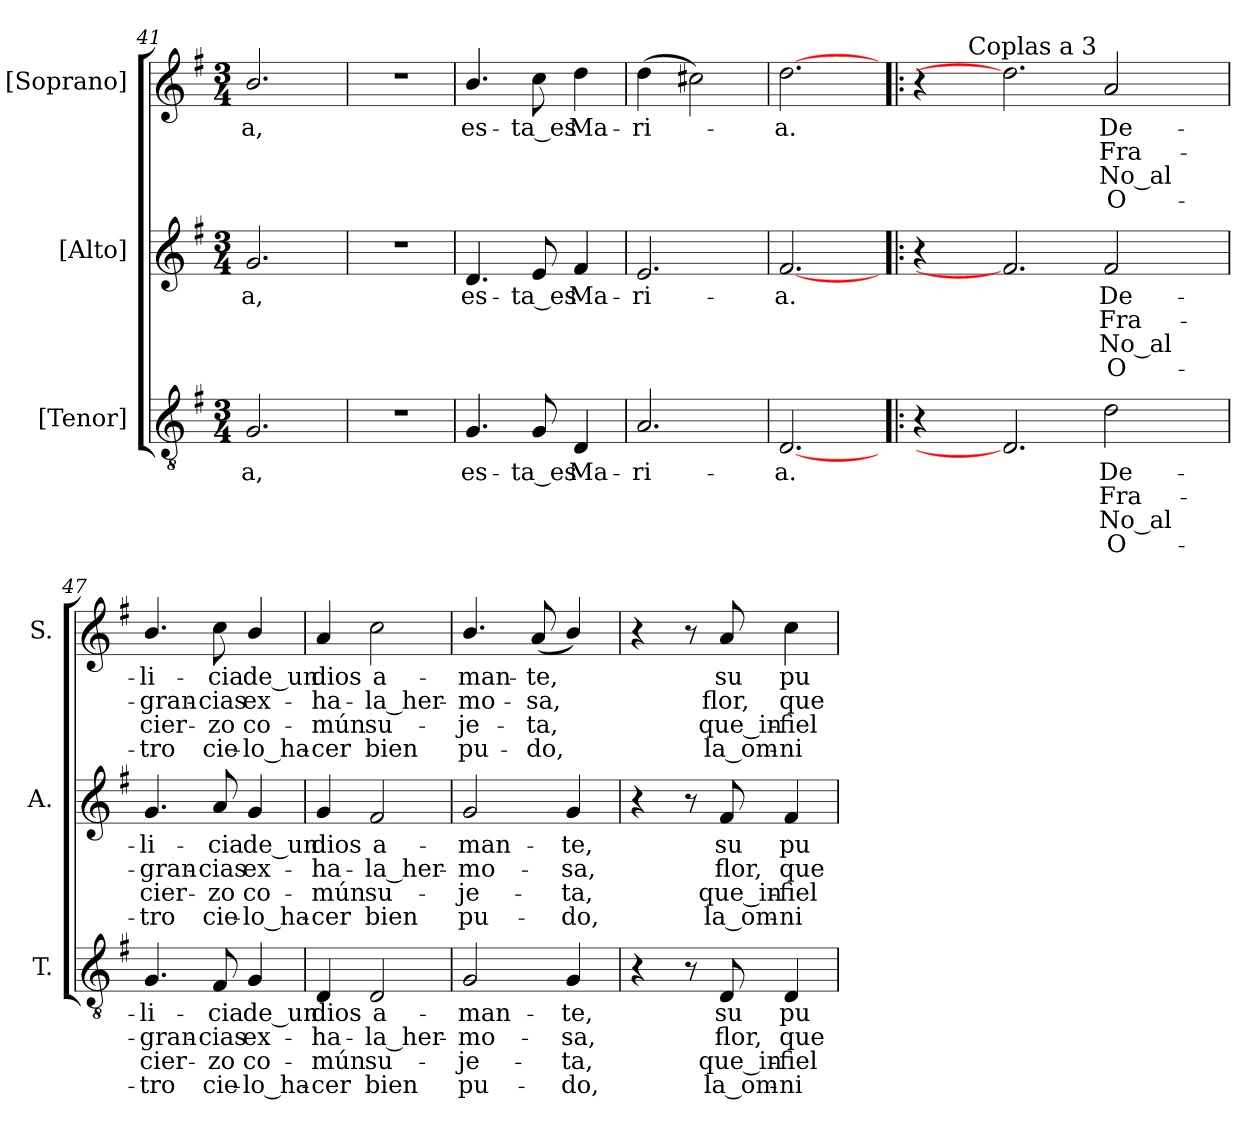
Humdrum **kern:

**kern	**text	**text	**text	**text	**kern	**text	**text	**text	**text	**kern	**text	**text	**text	**text
*part3	*part3	*part3	*part3	*part3	*part2	*part2	*part2	*part2	*part2	*part1	*part1	*part1	*part1	*part1
*staff3	*staff3	*staff3	*staff3	*staff3	*staff2	*staff2	*staff2	*staff2	*staff2	*staff1	*staff1	*staff1	*staff1	*staff1
*I"[Tenor]	*	*	*	*	*I"[Alto]	*	*	*	*	*I"[Soprano]	*	*	*	*
*I'T.	*	*	*	*	*I'A.	*	*	*	*	*I'S.	*	*	*	*
*clefGv2	*	*	*	*	*clefG2	*	*	*	*	*clefG2	*	*	*	*
*ITrd7c12	*	*	*	*	*	*	*	*	*	*	*	*	*	*
*k[f#]	*	*	*	*	*k[f#]	*	*	*	*	*k[f#]	*	*	*	*
*G:	*	*	*	*	*G:	*	*	*	*	*G:	*	*	*	*
*M3/4	*	*	*	*	*M3/4	*	*	*	*	*M3/4	*	*	*	*
=41	=41	=41	=41	=41	=41	=41	=41	=41	=41	=41	=41	=41	=41	=41
!	!LO:LY:b:color=#000000	!	!	!	!	!	!	!	!	!	!	!	!	!
!	!	!	!	!	!	!LO:LY:b:color=#000000	!	!	!	!	!	!	!	!
!	!	!	!	!	!	!	!	!	!	!	!LO:LY:b:color=#000000	!	!	!
2.GGi/	-a,	.	.	.	2.gi/	-a,	.	.	.	2.bi/	-a,	.	.	.
=42	=42	=42	=42	=42	=42	=42	=42	=42	=42	=42	=42	=42	=42	=42
!LO:N:vis=1	!	!	!	!	!LO:N:vis=1	!	!	!	!	!LO:N:vis=1	!	!	!	!
2.r	.	.	.	.	2.r	.	.	.	.	2.r	.	.	.	.
=43	=43	=43	=43	=43	=43	=43	=43	=43	=43	=43	=43	=43	=43	=43
!	!LO:LY:b:color=#000000	!	!	!	!	!	!	!	!	!	!	!	!	!
!	!	!	!	!	!	!LO:LY:b:color=#000000	!	!	!	!	!	!	!	!
!	!	!	!	!	!	!	!	!	!	!	!LO:LY:b:color=#000000	!	!	!
4.GGi/	es-	.	.	.	4.di/	es-	.	.	.	4.bi/	es-	.	.	.
!	!LO:LY:b:color=#000000	!	!	!	!	!	!	!	!	!	!	!	!	!
!	!	!	!	!	!	!LO:LY:b:color=#000000	!	!	!	!	!	!	!	!
!	!	!	!	!	!	!	!	!	!	!	!LO:LY:b:color=#000000	!	!	!
8GGi/	-ta_es	.	.	.	8ei/	-ta_es	.	.	.	8cci\	-ta_es	.	.	.
!	!LO:LY:b:color=#000000	!	!	!	!	!	!	!	!	!	!	!	!	!
!	!	!	!	!	!	!LO:LY:b:color=#000000	!	!	!	!	!	!	!	!
!	!	!	!	!	!	!	!	!	!	!	!LO:LY:b:color=#000000	!	!	!
4DDi/	Ma-	.	.	.	4f#i/	Ma-	.	.	.	4ddi\	Ma-	.	.	.
=44	=44	=44	=44	=44	=44	=44	=44	=44	=44	=44	=44	=44	=44	=44
!	!LO:LY:b:color=#000000	!	!	!	!	!	!	!	!	!	!	!	!	!
!	!	!	!	!	!	!LO:LY:b:color=#000000	!	!	!	!	!	!	!	!
!	!	!	!	!	!	!	!	!	!	!	!LO:LY:b:color=#000000	!	!	!
2.AAi/	-ri-	.	.	.	2.ei/	-ri-	.	.	.	(4ddi\	-ri-	.	.	.
.	.	.	.	.	.	.	.	.	.	2cc#Xi\)	.	.	.	.
=45	=45	=45	=45	=45	=45	=45	=45	=45	=45	=45	=45	=45	=45	=45
!	!LO:LY:b:color=#000000	!	!	!	!	!	!	!	!	!	!	!	!	!
!	!	!	!	!	!	!LO:LY:b:color=#000000	!	!	!	!	!	!	!	!
!	!	!	!	!	!	!	!	!	!	!	!LO:LY:b:color=#000000	!	!	!
[2.DDi	-a.	.	.	.	[2.f#i	-a.	.	.	.	[2.ddi	-a.	.	.	.
!!LO:LB:g=z
=46!|:	=46!|:	=46!|:	=46!|:	=46!|:	=46!|:	=46!|:	=46!|:	=46!|:	=46!|:	=46!|:	=46!|:	=46!|:	=46!|:	=46!|:
*	*	*	*	*	*	*	*	*	*	*^	*	*	*	*
4r	.	.	.	.	4r	.	.	.	.	4r	16ryy	.	.	.	.
.	.	.	.	.	.	.	.	.	.	.	32ryy	.	.	.	.
.	.	.	.	.	.	.	.	.	.	.	64ryy	.	.	.	.
.	.	.	.	.	.	.	.	.	.	.	128ryy	.	.	.	.
.	.	.	.	.	.	.	.	.	.	.	1024ryy	.	.	.	.
!	!	!	!	!	!	!	!	!	!	!	!LO:TX:a:t=Coplas a 3	!	!	!	!
.	.	.	.	.	.	.	.	.	.	.	1ryy	.	.	.	.
2.DDi]	.	.	.	.	2.f#i]	.	.	.	.	2.ddi]	.	.	.	.	.
!	!LO:LY:b:color=#000000	!LO:LY:b:color=#000000	!LO:LY:b:color=#000000	!LO:LY:b:color=#000000	!	!	!	!	!	!	!	!	!	!	!
!	!	!	!	!	!	!LO:LY:b:color=#000000	!LO:LY:b:color=#000000	!LO:LY:b:color=#000000	!LO:LY:b:color=#000000	!	!	!	!	!	!
!	!	!	!	!	!	!	!	!	!	!	!	!LO:LY:b:color=#000000	!LO:LY:b:color=#000000	!LO:LY:b:color=#000000	!LO:LY:b:color=#000000
2Di\	De-	Fra-	No_al	O-	2f#i/	De-	Fra-	No_al	O-	2ai/	.	De-	Fra-	No_al	O-
.	.	.	.	.	.	.	.	.	.	.	4ryy	.	.	.	.
.	.	.	.	.	.	.	.	.	.	.	8ryy	.	.	.	.
.	.	.	.	.	.	.	.	.	.	.	256..ryy	.	.	.	.
*	*	*	*	*	*	*	*	*	*	*v	*v	*	*	*	*
=47	=47	=47	=47	=47	=47	=47	=47	=47	=47	=47	=47	=47	=47	=47
*	*	*	*	*	*	*	*	*	*	*^	*	*	*	*
!	!LO:LY:b:color=#000000	!LO:LY:b:color=#000000	!LO:LY:b:color=#000000	!LO:LY:b:color=#000000	!	!	!	!	!	!	!	!	!	!	!
*	*	*	*	*	*	*	*	*	*	*v	*v	*	*	*	*
*	*	*	*	*	*	*	*	*	*	*^	*	*	*	*
!	!	!	!	!	!	!LO:LY:b:color=#000000	!LO:LY:b:color=#000000	!LO:LY:b:color=#000000	!LO:LY:b:color=#000000	!	!	!	!	!	!
*	*	*	*	*	*	*	*	*	*	*v	*v	*	*	*	*
*	*	*	*	*	*	*	*	*	*	*^	*	*	*	*
!	!	!	!	!	!	!	!	!	!	!	!	!LO:LY:b:color=#000000	!LO:LY:b:color=#000000	!LO:LY:b:color=#000000	!LO:LY:b:color=#000000
*	*	*	*	*	*	*	*	*	*	*v	*v	*	*	*	*
4.GGi/	-li-	-gran-	cier-	-tro	4.gi/	-li-	-gran-	cier-	-tro	4.bi/	-li-	-gran-	cier-	-tro
!	!LO:LY:b:color=#000000	!LO:LY:b:color=#000000	!LO:LY:b:color=#000000	!LO:LY:b:color=#000000	!	!	!	!	!	!	!	!	!	!
!	!	!	!	!	!	!LO:LY:b:color=#000000	!LO:LY:b:color=#000000	!LO:LY:b:color=#000000	!LO:LY:b:color=#000000	!	!	!	!	!
!	!	!	!	!	!	!	!	!	!	!	!LO:LY:b:color=#000000	!LO:LY:b:color=#000000	!LO:LY:b:color=#000000	!LO:LY:b:color=#000000
8FF#i/	-cia	-cias	-zo	cie-	8ai/	-cia	-cias	-zo	cie-	8cci\	-cia	-cias	-zo	cie-
!	!LO:LY:b:color=#000000	!LO:LY:b:color=#000000	!LO:LY:b:color=#000000	!LO:LY:b:color=#000000	!	!	!	!	!	!	!	!	!	!
!	!	!	!	!	!	!LO:LY:b:color=#000000	!LO:LY:b:color=#000000	!LO:LY:b:color=#000000	!LO:LY:b:color=#000000	!	!	!	!	!
!	!	!	!	!	!	!	!	!	!	!	!LO:LY:b:color=#000000	!LO:LY:b:color=#000000	!LO:LY:b:color=#000000	!LO:LY:b:color=#000000
4GGi/	de_un	ex-	co-	-lo_ha-	4gi/	de_un	ex-	co-	-lo_ha-	4bi/	de_un	ex-	co-	-lo_ha-
=48	=48	=48	=48	=48	=48	=48	=48	=48	=48	=48	=48	=48	=48	=48
!	!LO:LY:b:color=#000000	!LO:LY:b:color=#000000	!LO:LY:b:color=#000000	!LO:LY:b:color=#000000	!	!	!	!	!	!	!	!	!	!
!	!	!	!	!	!	!LO:LY:b:color=#000000	!LO:LY:b:color=#000000	!LO:LY:b:color=#000000	!LO:LY:b:color=#000000	!	!	!	!	!
!	!	!	!	!	!	!	!	!	!	!	!LO:LY:b:color=#000000	!LO:LY:b:color=#000000	!LO:LY:b:color=#000000	!LO:LY:b:color=#000000
4DDi/	dios	-ha-	-mún	-cer	4gi/	dios	-ha-	-mún	-cer	4ai/	dios	-ha-	-mún	-cer
!	!LO:LY:b:color=#000000	!LO:LY:b:color=#000000	!LO:LY:b:color=#000000	!LO:LY:b:color=#000000	!	!	!	!	!	!	!	!	!	!
!	!	!	!	!	!	!LO:LY:b:color=#000000	!LO:LY:b:color=#000000	!LO:LY:b:color=#000000	!LO:LY:b:color=#000000	!	!	!	!	!
!	!	!	!	!	!	!	!	!	!	!	!LO:LY:b:color=#000000	!LO:LY:b:color=#000000	!LO:LY:b:color=#000000	!LO:LY:b:color=#000000
2DDi/	a-	-la_her-	su-	bien	2f#i/	a-	-la_her-	su-	bien	2cci\	a-	-la_her-	su-	bien
=49	=49	=49	=49	=49	=49	=49	=49	=49	=49	=49	=49	=49	=49	=49
!	!LO:LY:b:color=#000000	!LO:LY:b:color=#000000	!LO:LY:b:color=#000000	!LO:LY:b:color=#000000	!	!	!	!	!	!	!	!	!	!
!	!	!	!	!	!	!LO:LY:b:color=#000000	!LO:LY:b:color=#000000	!LO:LY:b:color=#000000	!LO:LY:b:color=#000000	!	!	!	!	!
!	!	!	!	!	!	!	!	!	!	!	!LO:LY:b:color=#000000	!LO:LY:b:color=#000000	!LO:LY:b:color=#000000	!LO:LY:b:color=#000000
2GGi/	-man-	-mo-	-je-	pu-	2gi/	-man-	-mo-	-je-	pu-	4.bi/	-man-	-mo-	-je-	pu-
!	!	!	!	!	!	!	!	!	!	!	!LO:LY:b:color=#000000	!LO:LY:b:color=#000000	!LO:LY:b:color=#000000	!LO:LY:b:color=#000000
.	.	.	.	.	.	.	.	.	.	(8ai/	-te,	-sa,	-ta,	-do,
!	!LO:LY:b:color=#000000	!LO:LY:b:color=#000000	!LO:LY:b:color=#000000	!LO:LY:b:color=#000000	!	!	!	!	!	!	!	!	!	!
!	!	!	!	!	!	!LO:LY:b:color=#000000	!LO:LY:b:color=#000000	!LO:LY:b:color=#000000	!LO:LY:b:color=#000000	!	!	!	!	!
4GGi/	-te,	-sa,	-ta,	-do,	4gi/	-te,	-sa,	-ta,	-do,	4bi/)	.	.	.	.
=50	=50	=50	=50	=50	=50	=50	=50	=50	=50	=50	=50	=50	=50	=50
4r	.	.	.	.	4r	.	.	.	.	4r	.	.	.	.
8r	.	.	.	.	8r	.	.	.	.	8r	.	.	.	.
!	!LO:LY:b:color=#000000	!LO:LY:b:color=#000000	!LO:LY:b:color=#000000	!LO:LY:b:color=#000000	!	!	!	!	!	!	!	!	!	!
!	!	!	!	!	!	!LO:LY:b:color=#000000	!LO:LY:b:color=#000000	!LO:LY:b:color=#000000	!LO:LY:b:color=#000000	!	!	!	!	!
!	!	!	!	!	!	!	!	!	!	!	!LO:LY:b:color=#000000	!LO:LY:b:color=#000000	!LO:LY:b:color=#000000	!LO:LY:b:color=#000000
8DDi/	su	flor,	que_in-	la_om-	8f#i/	su	flor,	que_in-	la_om-	8ai/	su	flor,	que_in-	la_om-
!	!LO:LY:b:color=#000000	!LO:LY:b:color=#000000	!LO:LY:b:color=#000000	!LO:LY:b:color=#000000	!	!	!	!	!	!	!	!	!	!
!	!	!	!	!	!	!LO:LY:b:color=#000000	!LO:LY:b:color=#000000	!LO:LY:b:color=#000000	!LO:LY:b:color=#000000	!	!	!	!	!
!	!	!	!	!	!	!	!	!	!	!	!LO:LY:b:color=#000000	!LO:LY:b:color=#000000	!LO:LY:b:color=#000000	!LO:LY:b:color=#000000
4DDi/	pu-	que	-fiel	-ni-	4f#i/	pu-	que	-fiel	-ni-	4cci\	pu-	que	-fiel	-ni-
=	=	=	=	=	=	=	=	=	=	=	=	=	=	=
*-	*-	*-	*-	*-	*-	*-	*-	*-	*-	*-	*-	*-	*-	*-
